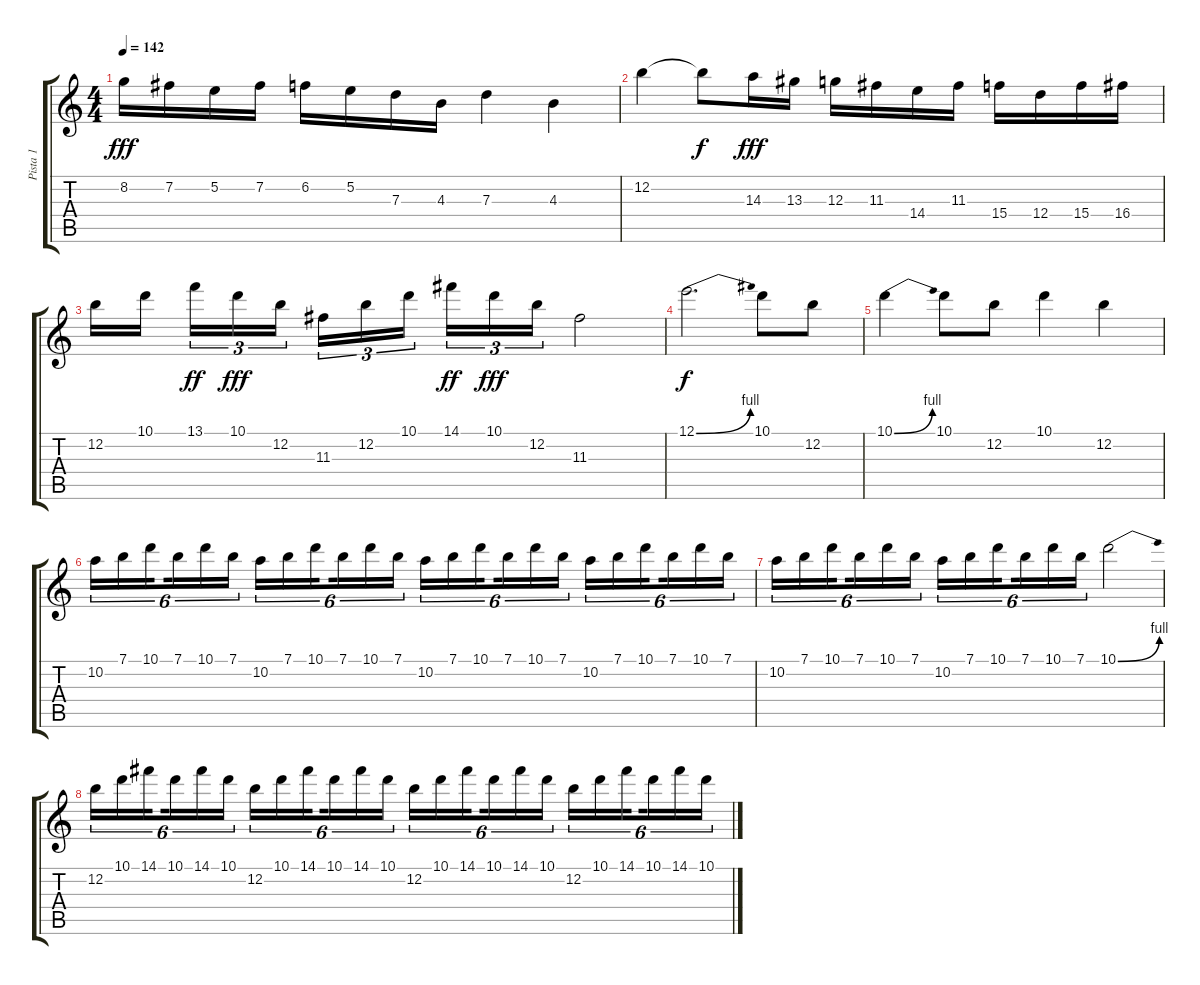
\track ("Pista 1" "Pista 1") {instrument distortionguitar}
\staff {score tabs}
\tuning (E4 B3 G3 D3 A2 E2) {hide}
\ts (4 4)
\tempo 142
\clef g2
\ks c
8.2.16{dy fff} 7.2.16 5.2.16 7.2.16 6.2.16 5.2.16 7.3.16 4.3.16 7.3.4 4.3.4 |
12.2.4 12.2{t}.8{dy f} 14.3.16{dy fff} 13.3.16 12.3.16 11.3.16 14.4.16 11.3.16 15.4.16 12.4.16 15.4.16 16.4.16 |
12.2.16 10.1.16{beam splitsecondary} 13.1.16{tu (3 2) dy ff} 10.1.16{tu (3 2) dy fff} 12.2.16{tu (3 2)} 11.3.16{tu (3 2)} 12.2.16{tu (3 2)} 10.1.16{tu (3 2) beam splitsecondary} 14.1.16{tu (3 2) dy ff} 10.1.16{tu (3 2) dy fff} 12.2.16{tu (3 2)} 11.3.2 |
12.1{be (bend 0 0 60 4)}.2{d dy f} 10.1.8 12.2.8 |
10.1{be (bend 0 0 60 4)}.4 10.1.8 12.2.8 10.1.4 12.2.4 |
10.2.16{tu (6 4)} 7.1.16{tu (6 4)} 10.1.16{tu (6 4) beam splitsecondary} 7.1.16{tu (6 4)} 10.1.16{tu (6 4)} 7.1.16{tu (6 4)} 10.2.16{tu (6 4)} 7.1.16{tu (6 4)} 10.1.16{tu (6 4) beam splitsecondary} 7.1.16{tu (6 4)} 10.1.16{tu (6 4)} 7.1.16{tu (6 4)} 10.2.16{tu (6 4)} 7.1.16{tu (6 4)} 10.1.16{tu (6 4) beam splitsecondary} 7.1.16{tu (6 4)} 10.1.16{tu (6 4)} 7.1.16{tu (6 4)} 10.2.16{tu (6 4)} 7.1.16{tu (6 4)} 10.1.16{tu (6 4) beam splitsecondary} 7.1.16{tu (6 4)} 10.1.16{tu (6 4)} 7.1.16{tu (6 4)} |
10.2.16{tu (6 4)} 7.1.16{tu (6 4)} 10.1.16{tu (6 4) beam splitsecondary} 7.1.16{tu (6 4)} 10.1.16{tu (6 4)} 7.1.16{tu (6 4)} 10.2.16{tu (6 4)} 7.1.16{tu (6 4)} 10.1.16{tu (6 4) beam splitsecondary} 7.1.16{tu (6 4)} 10.1.16{tu (6 4)} 7.1.16{tu (6 4)} 10.1{be (bend 0 0 60 4)}.2 |
12.2.16{tu (6 4)} 10.1.16{tu (6 4)} 14.1.16{tu (6 4) beam splitsecondary} 10.1.16{tu (6 4)} 14.1.16{tu (6 4)} 10.1.16{tu (6 4)} 12.2.16{tu (6 4)} 10.1.16{tu (6 4)} 14.1.16{tu (6 4) beam splitsecondary} 10.1.16{tu (6 4)} 14.1.16{tu (6 4)} 10.1.16{tu (6 4)} 12.2.16{tu (6 4)} 10.1.16{tu (6 4)} 14.1.16{tu (6 4) beam splitsecondary} 10.1.16{tu (6 4)} 14.1.16{tu (6 4)} 10.1.16{tu (6 4)} 12.2.16{tu (6 4)} 10.1.16{tu (6 4)} 14.1.16{tu (6 4) beam splitsecondary} 10.1.16{tu (6 4)} 14.1.16{tu (6 4)} 10.1.16{tu (6 4)}
